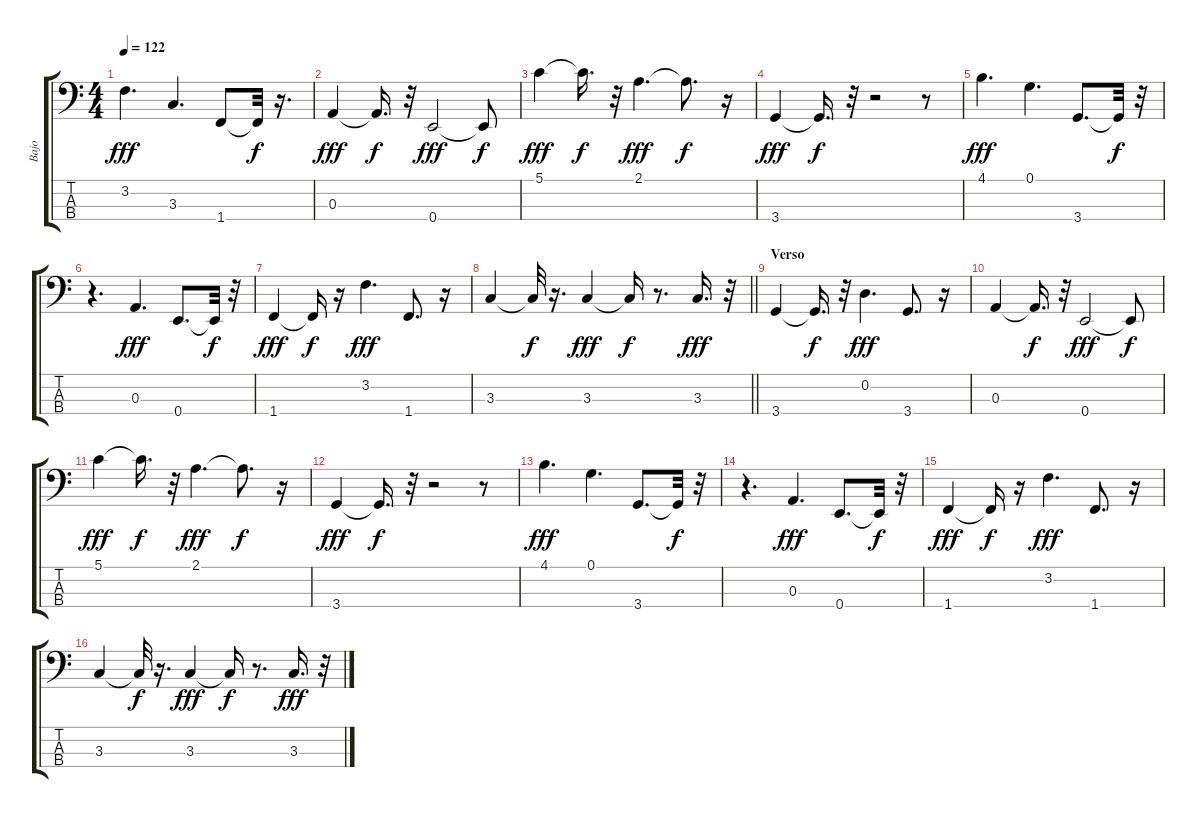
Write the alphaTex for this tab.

\track ("Bajo" "Bajo") {instrument electricbassfinger}
\staff {score tabs}
\tuning (G2 D2 A1 E1) {hide}
\ts (4 4)
\tempo 122
\clef f4
\ks c
3.2.4{d dy fff} 3.3.4{d} 1.4.8 1.4{t}.32{dy f} r.16{d} |
0.3.4{dy fff} 0.3{t}.16{d dy f} r.32 0.4.2{dy fff} 0.4{t}.8{dy f} |
5.1.4{dy fff} 5.1{t}.16{d dy f} r.32 2.1.4{d dy fff} 2.1{t}.8{d dy f} r.16 |
3.4.4{dy fff} 3.4{t}.16{d dy f} r.32 r.2 r.8 |
4.1.4{d dy fff} 0.1.4{d} 3.4.8{d} 3.4{t}.32{dy f} r.32 |
r.4{d} 0.3.4{d dy fff} 0.4.8{d} 0.4{t}.32{dy f} r.32 |
1.4.4{dy fff} 1.4{t}.16{dy f} r.16 3.2.4{d dy fff} 1.4.8{d} r.16 |
\barLineRight lightlight
3.3.4 3.3{t}.32{dy f} r.16{d} 3.3.4{dy fff} 3.3{t}.16{dy f} r.8{d} 3.3.16{d dy fff} r.32 |
\section ("" "Verso")
3.4.4 3.4{t}.16{d dy f} r.32 0.2.4{d dy fff} 3.4.8{d} r.16 |
0.3.4 0.3{t}.16{d dy f} r.32 0.4.2{dy fff} 0.4{t}.8{dy f} |
5.1.4{dy fff} 5.1{t}.16{d dy f} r.32 2.1.4{d dy fff} 2.1{t}.8{d dy f} r.16 |
3.4.4{dy fff} 3.4{t}.16{d dy f} r.32 r.2 r.8 |
4.1.4{d dy fff} 0.1.4{d} 3.4.8{d} 3.4{t}.32{dy f} r.32 |
r.4{d} 0.3.4{d dy fff} 0.4.8{d} 0.4{t}.32{dy f} r.32 |
1.4.4{dy fff} 1.4{t}.16{dy f} r.16 3.2.4{d dy fff} 1.4.8{d} r.16 |
3.3.4 3.3{t}.32{dy f} r.16{d} 3.3.4{dy fff} 3.3{t}.16{dy f} r.8{d} 3.3.16{d dy fff} r.32
